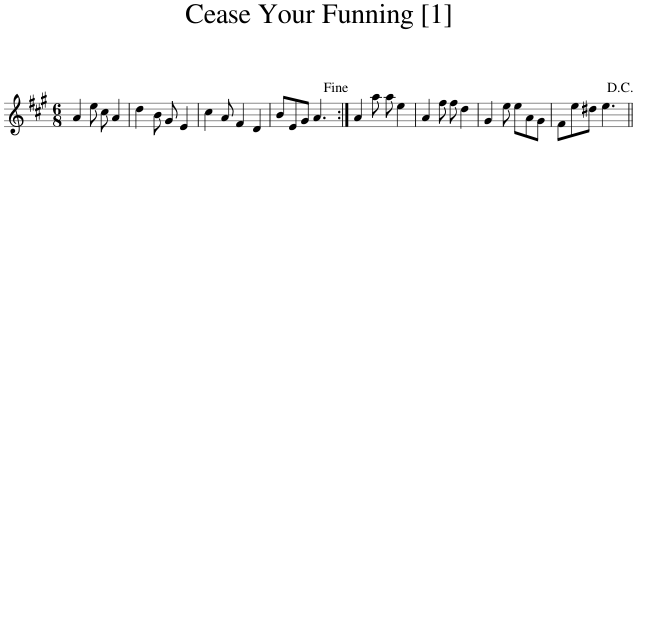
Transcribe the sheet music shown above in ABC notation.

X:1
L:1/8
M:6/8
I:linebreak $
K:A
V:1 treble
V:1
 A2 e c A2 | d2 B G E2 | c2 A F2 D2 | BEG A3!fine! :| A2 a a e2 | %5
 A2 f f d2 | G2 e eAG | Fe^d e3!D.C.! || %8
